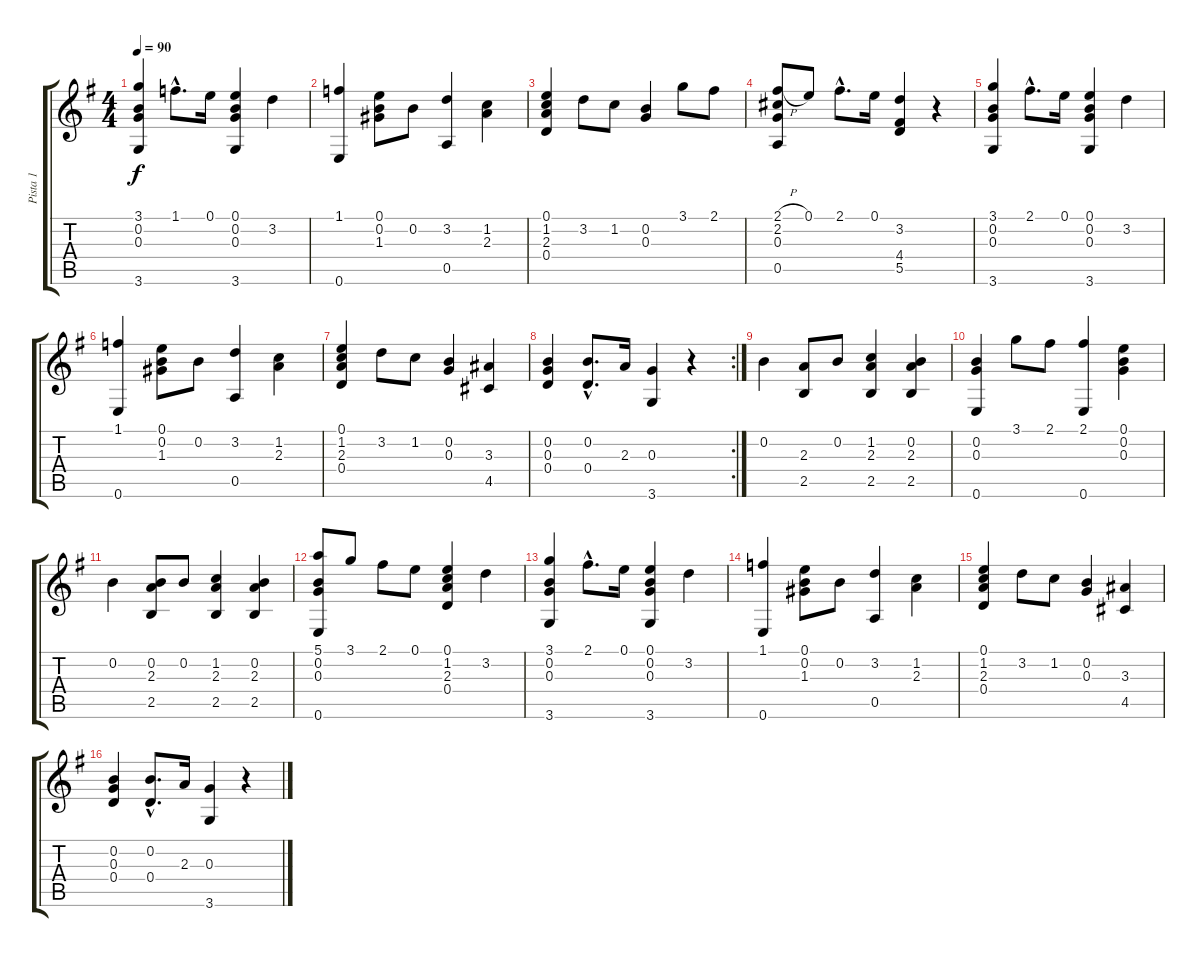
\track ("Pista 1" "Pista 1") {instrument acousticguitarnylon}
\staff {score tabs}
\tuning (E4 B3 G3 D3 A2 E2) {hide}
\ts (4 4)
\tempo 90
\clef g2
\ks g
(3.1 0.2 0.3 3.6).4{dy f instrument acousticguitarnylon} 1.1{hac}.8{d} 0.1.16 (0.1 0.2 0.3 3.6).4 3.2.4 |
(1.1 0.6).4 (0.1 0.2 1.3).8 0.2.8 (3.2 0.5).4 (1.2 2.3).4 |
(0.1 1.2 2.3 0.4).4 3.2.8 1.2.8 (0.2 0.3).4 3.1.8 2.1.8 |
(2.1{h} 2.2 0.3 0.5).8 0.1.8 2.1{hac}.8{d} 0.1.16 (3.2 4.4 5.5).4 r.4 |
(3.1 0.2 0.3 3.6).4 2.1{hac}.8{d} 0.1.16 (0.1 0.2 0.3 3.6).4 3.2.4 |
(1.1 0.6).4 (0.1 0.2 1.3).8 0.2.8 (3.2 0.5).4 (1.2 2.3).4 |
(0.1 1.2 2.3 0.4).4 3.2.8 1.2.8 (0.2 0.3).4 (3.3 4.5).4 |
\rc 2
(0.2 0.3 0.4).4 (0.2{hac} 0.4).8{d} 2.3.16 (0.3 3.6).4 r.4 |
0.2.4 (2.3 2.5).8 0.2.8 (1.2 2.3 2.5).4 (0.2 2.3 2.5).4 |
(0.2 0.3 0.6).4 3.1.8 2.1.8 (2.1 0.6).4 (0.1 0.2 0.3).4 |
0.2.4 (0.2 2.3 2.5).8 0.2.8 (1.2 2.3 2.5).4 (0.2 2.3 2.5).4 |
(5.1 0.2 0.3 0.6).8 3.1.8 2.1.8 0.1.8 (0.1 1.2 2.3 0.4).4 3.2.4 |
(3.1 0.2 0.3 3.6).4 2.1{hac}.8{d} 0.1.16 (0.1 0.2 0.3 3.6).4 3.2.4 |
(1.1 0.6).4 (0.1 0.2 1.3).8 0.2.8 (3.2 0.5).4 (1.2 2.3).4 |
(0.1 1.2 2.3 0.4).4 3.2.8 1.2.8 (0.2 0.3).4 (3.3 4.5).4 |
(0.2 0.3 0.4).4 (0.2{hac} 0.4).8{d} 2.3.16 (0.3 3.6).4 r.4
